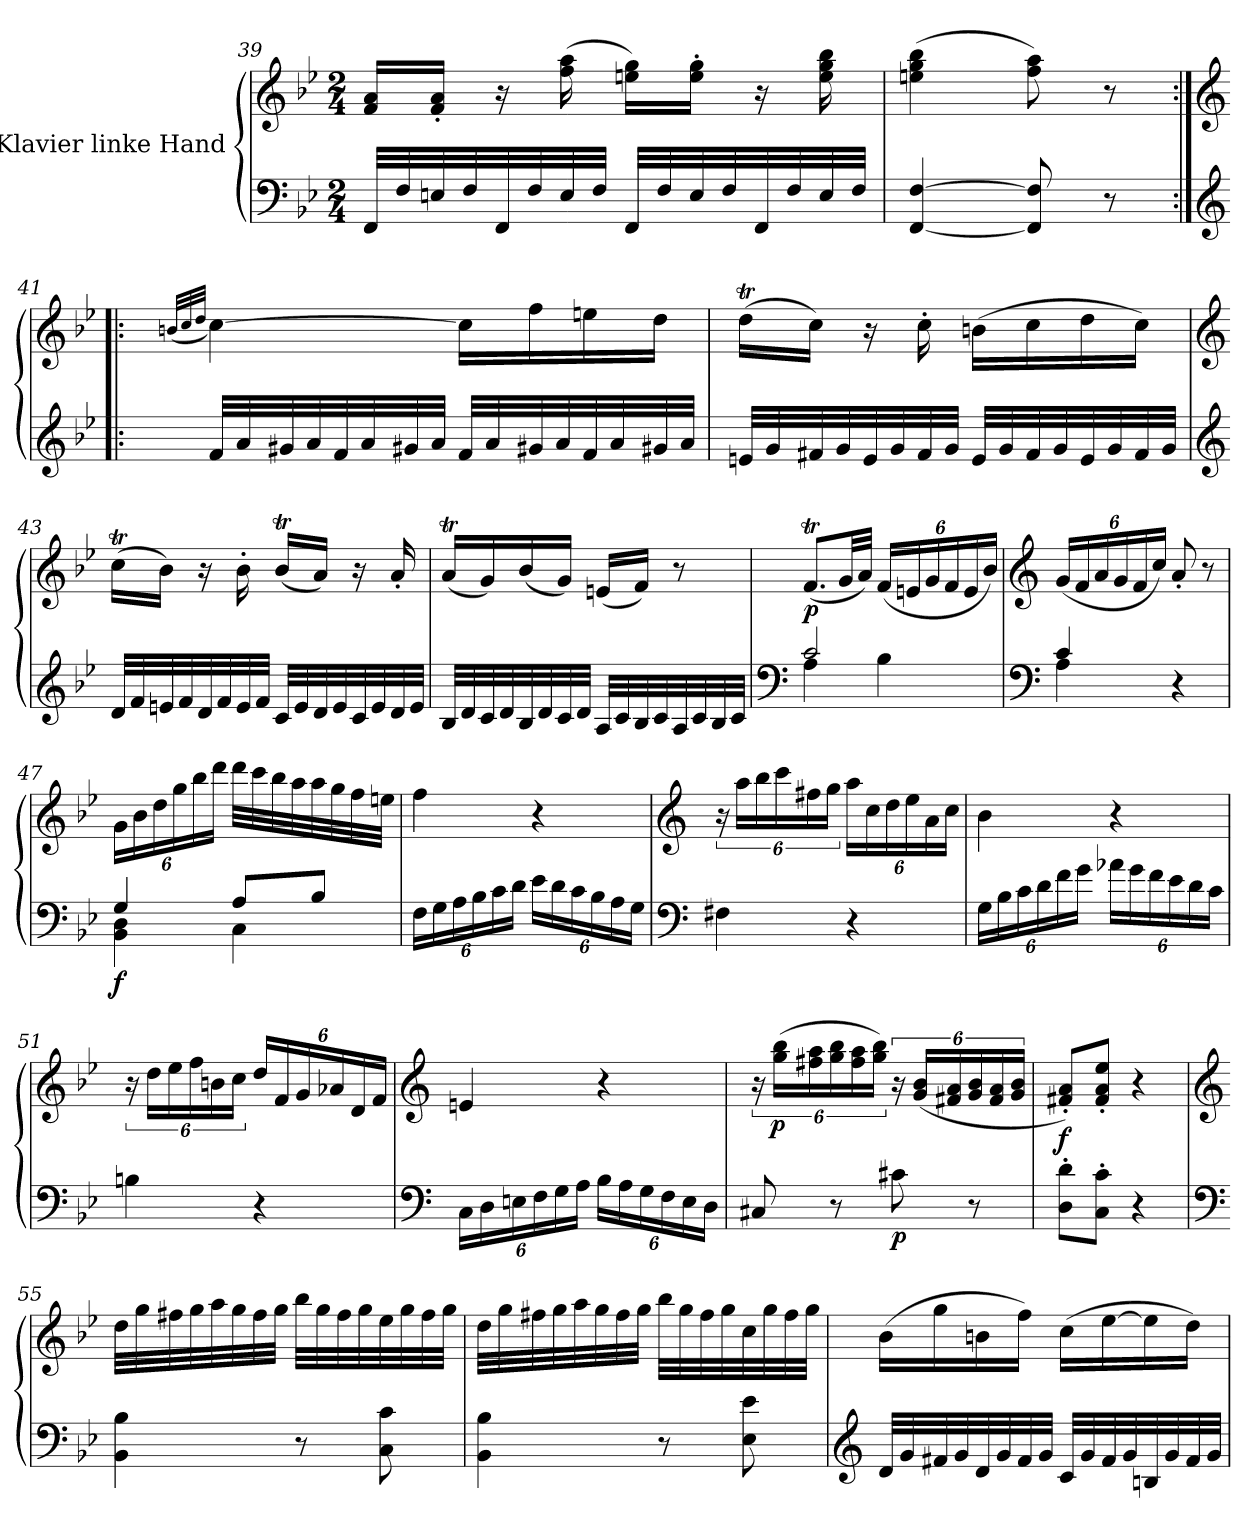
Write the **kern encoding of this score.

**kern	**kern	**dynam
*part1	*part1	*part1
*staff2	*staff1	*staff1/2
*I"Klavier linke Hand	*	*
!!LO:LB:g=z
*clefF4	*clefG2	*
*k[b-e-]	*k[b-e-]	*
*M2/4	*M2/4	*
=39	=39	=39
32FF/LLL	16f/ 16a/LL	.
32F/	.	.
32En/	16f/' 16a/'JJ	.
32F/	.	.
32FF/	16r	.
32F/	.	.
32E/	(16ff\ 16aa\	.
32F/JJJ	.	.
32FF/LLL	16een\ 16gg\LL)	.
32F/	.	.
32E/	16ee\' 16gg\'JJ	.
32F/	.	.
32FF/	16r	.
32F/	.	.
32E/	16ee\ 16gg\ 16bb-\	.
32F/JJJ	.	.
=40	=40	=40
[4FF/ [4F/	(4een\ 4gg\ 4bb-\	.
8FF/] 8F/]	8ff\ 8aa\)	.
8r	8r	.
!!LO:LB:g=z
=41:|!|:	=41:|!|:	=41:|!|:
*clefG2	*clefG2	*
.	(32qbn/LLL	.
.	32qcc/	.
.	32qdd/JJJ	.
32f/LLL	[4cc\)	.
32a/	.	.
32g#X/	.	.
32a/	.	.
32f/	.	.
32a/	.	.
32g#X/	.	.
32a/JJJ	.	.
32f/LLL	16cc\LL]	.
32a/	.	.
32g#X/	16ff\	.
32a/	.	.
32f/	16een\	.
32a/	.	.
32g#X/	16dd\JJ	.
32a/JJJ	.	.
!!LO:LB:g=z
=42	=42	=42
32en/LLL	(16ddt\LL	.
32g/	.	.
32f#X/	16cc\JJ)	.
32g/	.	.
32e/	16r	.
32g/	.	.
32f#/	16cc'\	.
32g/JJJ	.	.
32e/LLL	(16bn\LL	.
32g/	.	.
32f#/	16cc\	.
32g/	.	.
32e/	16dd\	.
32g/	.	.
32f#/	16cc\JJ)	.
32g/JJJ	.	.
!!LO:LB:g=z
=43	=43	=43
*clefG2	*clefG2	*
32d/LLL	(16ccT\LL	.
32f/	.	.
32en/	16b-\JJ)	.
32f/	.	.
32d/	16r	.
32f/	.	.
32e/	16b-'\	.
32f/JJJ	.	.
32c/LLL	(16b-T/LL	.
32e/	.	.
32d/	16a/JJ)	.
32e/	.	.
32c/	16r	.
32e/	.	.
32d/	16a'/	.
32e/JJJ	.	.
!!LO:LB:g=z
=44	=44	=44
32B-/LLL	(16at/LL	.
32d/	.	.
32c/	16g/)	.
32d/	.	.
32B-/	(16b-/	.
32d/	.	.
32c/	16g/JJ)	.
32d/JJJ	.	.
32A/LLL	(16en/LL	.
32c/	.	.
32B-/	16f/JJ)	.
32c/	.	.
32A/	8r	.
32c/	.	.
32B-/	.	.
32c/JJJ	.	.
=45	=45	=45
*clefF4	*	*
*^	*	*
!	!	!	!LO:DY:b
2c/	4A\	(8.fT/L	p
.	.	32g/LL	.
.	.	32a/JJJ)	.
*	*	*Xbrackettup	*
.	4B-\	(24f/LL	.
.	.	24en/	.
.	.	24g/	.
.	.	24f/	.
.	.	24e/	.
.	.	24b-/JJ)	.
!!LO:LB:g=z
=46	=46	=46	=46
*clefF4	*	*clefG2	*
4c/	4A\	(24g/LL	.
.	.	24f/	.
.	.	24a/	.
.	.	24g/	.
.	.	24f/	.
.	.	24cc/JJ)	.
4r	4ryy	8a'/	.
.	.	8r	.
=47	=47	=47	=47
!	!	!	!LO:DY:b=2
4G/	4BB-\ 4D\	24g\LL	f
.	.	24b-\	.
.	.	24dd\	.
.	.	24gg\	.
.	.	24bb-\	.
.	.	24ddd\JJ	.
8A/L	4C\	32ddd\LLL	.
.	.	32ccc\	.
.	.	32bb-\	.
.	.	32aa\	.
8B-/J	.	32aa\	.
.	.	32gg\	.
.	.	32ff\	.
.	.	32een\JJJ	.
!!LO:PB:g=z
=48	=48	=48	=48
*	*Xbrackettup	*	*
2ryy	24F\LL	4ff\	.
.	24G\	.	.
.	24A\	.	.
.	24B-\	.	.
.	24c\	.	.
.	24d\JJ	.	.
.	24e-\LL	4r	.
.	24d\	.	.
.	24c\	.	.
.	24B-\	.	.
.	24A\	.	.
.	24G\JJ	.	.
*v	*v	*	*
!!LO:LB:g=z
=49	=49	=49
*clefF4	*clefG2	*
*	*brackettup	*
4F#X\	24r	.
.	24aa\LL	.
.	24bb-\	.
*	*Xbrackettup	*
.	24ccc\	.
.	24ff#X\	.
.	24gg\JJ	.
4r	24aa\LL	.
.	24cc\	.
.	24dd\	.
.	24ee-\	.
.	24a\	.
.	24cc\JJ	.
=50	=50	=50
24G\LL	4b-\	.
24B-\	.	.
24c\	.	.
24d\	.	.
24f\	.	.
24g\JJ	.	.
24a-X\LL	4r	.
24g\	.	.
24f\	.	.
24e-\	.	.
24d\	.	.
24c\JJ	.	.
!!LO:LB:g=z
=51	=51	=51
*	*brackettup	*
4Bn\	24r	.
.	24dd\LL	.
.	24ee-\	.
*	*Xbrackettup	*
.	24ff\	.
.	24bn\	.
.	24cc\JJ	.
4r	24dd/LL	.
.	24f/	.
.	24g/	.
.	24a-X/	.
.	24d/	.
.	24f/JJ	.
!!LO:LB:g=z
=52	=52	=52
*clefF4	*clefG2	*
24C\LL	4en/	.
24D\	.	.
24En\	.	.
24F\	.	.
24G\	.	.
24A\JJ	.	.
24B-\LL	4r	.
24A\	.	.
24G\	.	.
24F\	.	.
24E\	.	.
24D\JJ	.	.
=53	=53	=53
*	*brackettup	*
8C#X/	24r	.
!	!	!LO:DY:b
.	(24gg\ 24bb-\LL	p
.	24ff#X\ 24aa\	.
*	*Xbrackettup	*
8r	24gg\ 24bb-\	.
.	24ff#\ 24aa\	.
.	24gg\ 24bb-\JJ)	.
*	*brackettup	*
!	!	!LO:DY:b=2
8c#X\	24r	p
.	(24g/ 24b-/LL	.
.	24f#X/ 24a/	.
*	*Xbrackettup	*
8r	24g/ 24b-/	.
.	24f#/ 24a/	.
.	24g/ 24b-/JJ	.
=54	=54	=54
!	!	!LO:DY:b
8D\' 8d\'L	8f#X/' 8a/'L)	f
8C\' 8c\'J	8f#/' 8a/' 8ee-/'J	.
4r	4r	.
!!LO:LB:g=z
=55	=55	=55
*clefF4	*clefG2	*
4BB-\ 4B-\	32dd\LLL	.
.	32gg\	.
.	32ff#X\	.
.	32gg\	.
.	32aa\	.
.	32gg\	.
.	32ff#\	.
.	32gg\JJJ	.
8r	32bb-\LLL	.
.	32gg\	.
.	32ff#\	.
.	32gg\	.
8C\ 8c\	32ee-\	.
.	32gg\	.
.	32ff#\	.
.	32gg\JJJ	.
!!LO:LB:g=z
=56	=56	=56
4BB-\ 4B-\	32dd\LLL	.
.	32gg\	.
.	32ff#X\	.
.	32gg\	.
.	32aa\	.
.	32gg\	.
.	32ff#\	.
.	32gg\JJJ	.
8r	32bb-\LLL	.
.	32gg\	.
.	32ff#\	.
.	32gg\	.
8E-\ 8e-\	32cc\	.
.	32gg\	.
.	32ff#\	.
.	32gg\JJJ	.
!!LO:LB:g=z
=57	=57	=57
*clefG2	*	*
32d/LLL	(16b-\LL	.
32g/	.	.
32f#X/	16gg\	.
32g/	.	.
32d/	16bn\	.
32g/	.	.
32f#/	16ff\JJ)	.
32g/JJJ	.	.
32c/LLL	(16cc\LL	.
32g/	.	.
32f#/	[16ee-\	.
32g/	.	.
32Bn/	16ee-\]	.
32g/	.	.
32f#/	16dd\JJ)	.
32g/JJJ	.	.
=	=	=
*-	*-	*-
